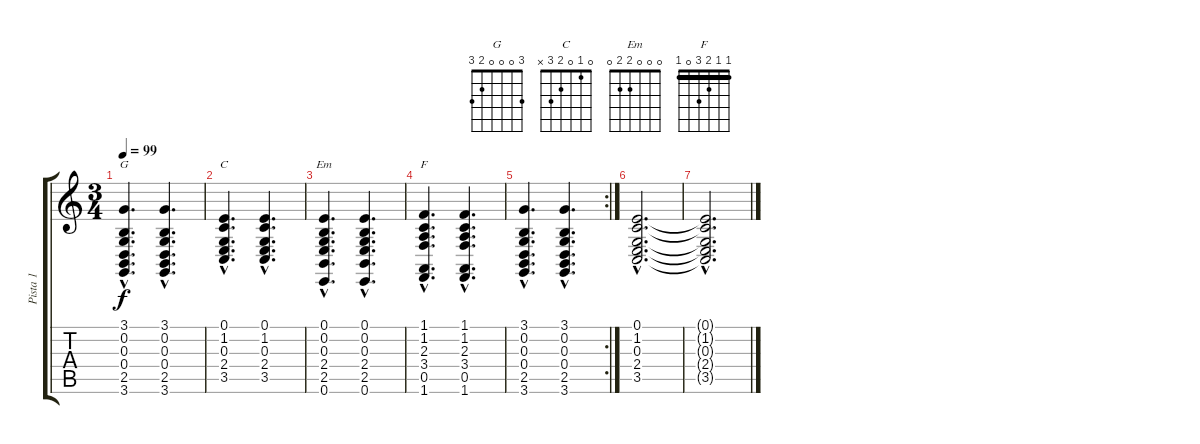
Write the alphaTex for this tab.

\track ("Pista 1" "Pista 1") {instrument brightacousticpiano}
\staff {score tabs}
\tuning (E4 B3 G3 D3 A2 E2) {hide}
\chord ("G" 3 0 0 0 2 3)
\chord ("C" 0 1 0 2 3 x)
\chord ("Em" 0 0 0 2 2 0)
\chord ("F" 1 1 2 3 0 1) {barre 1}
\ts (3 4)
\tempo 99
\clef g2
\ks c
(3.1{hac} 0.2{hac} 0.3{hac} 0.4{hac} 2.5{hac} 3.6{hac}).4{d ch "G" dy f} (3.1{hac} 0.2{hac} 0.3{hac} 0.4{hac} 2.5{hac} 3.6{hac}).4{d} |
(0.1{hac} 1.2{hac} 0.3{hac} 2.4{hac} 3.5{hac}).4{d ch "C"} (0.1{hac} 1.2{hac} 0.3{hac} 2.4{hac} 3.5{hac}).4{d} |
(0.1{hac} 0.2{hac} 0.3{hac} 2.4{hac} 2.5{hac} 0.6{hac}).4{d ch "Em"} (0.1{hac} 0.2{hac} 0.3{hac} 2.4{hac} 2.5{hac} 0.6{hac}).4{d} |
(1.1{hac} 1.2{hac} 2.3{hac} 3.4{hac} 0.5{hac} 1.6{hac}).4{d ch "F"} (1.1{hac} 1.2{hac} 2.3{hac} 3.4{hac} 0.5{hac} 1.6{hac}).4{d} |
\rc 2
(3.1{hac} 0.2{hac} 0.3{hac} 0.4{hac} 2.5{hac} 3.6{hac}).4{d} (3.1{hac} 0.2{hac} 0.3{hac} 0.4{hac} 2.5{hac} 3.6{hac}).4{d} |
(0.1{hac} 1.2{hac} 0.3{hac} 2.4{hac} 3.5{hac}).2{d} |
(0.1{hac t} 1.2{hac t} 0.3{hac t} 2.4{hac t} 3.5{hac t}).2{d}
